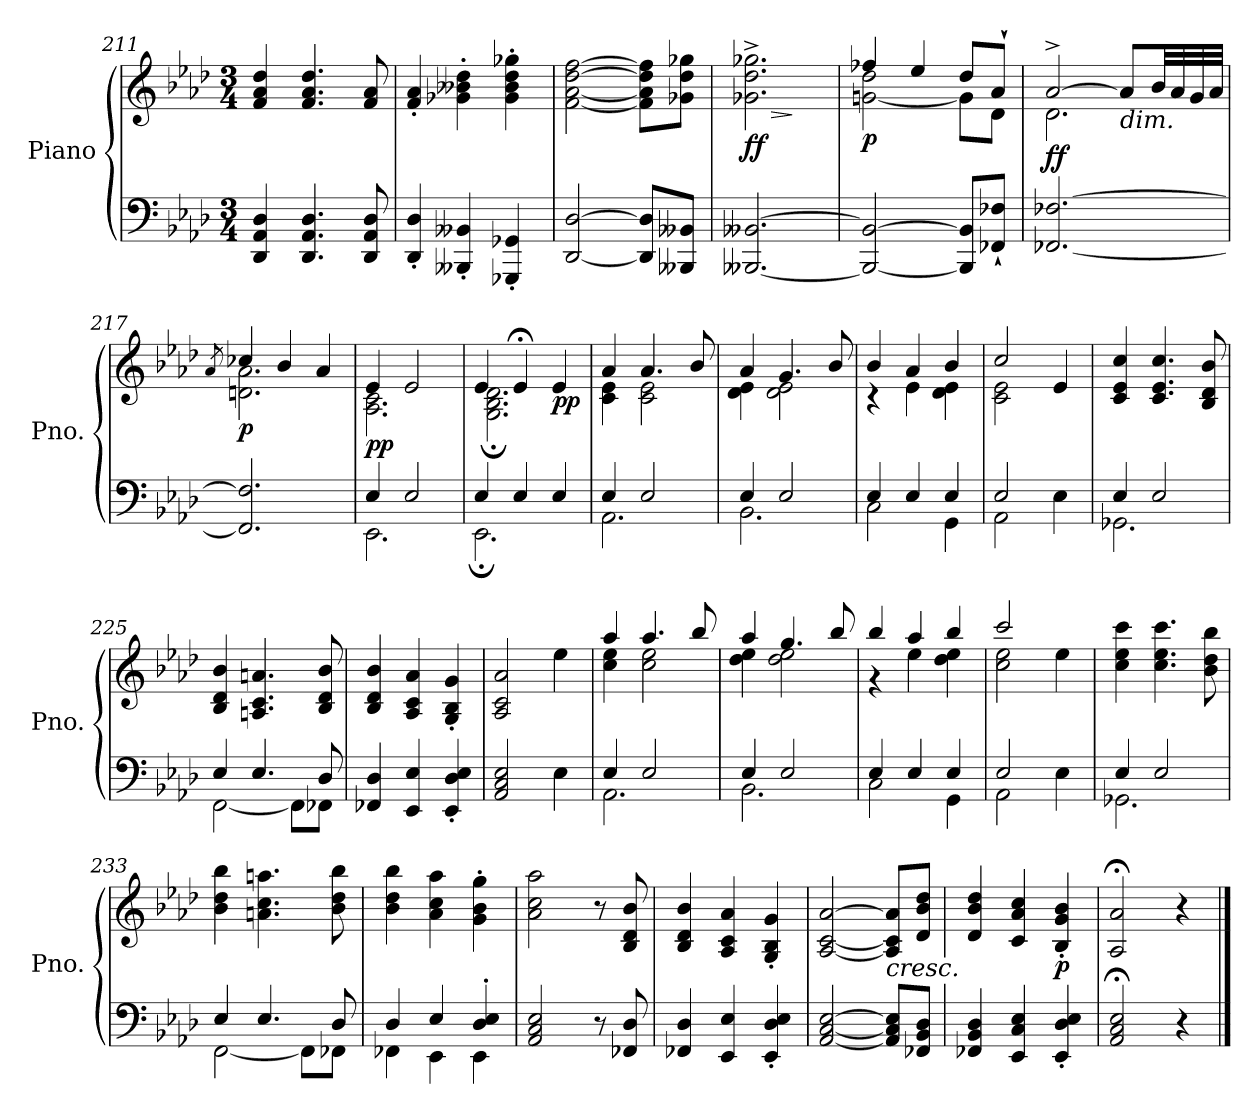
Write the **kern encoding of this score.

**kern	**kern	**dynam
*part1	*part1	*part1
*staff2	*staff1	*staff1/2
*I"Piano	*	*
*I'Pno.	*	*
!!LO:LB:g=z
*clefF4	*clefG2	*
*k[b-e-a-d-]	*k[b-e-a-d-]	*
*M3/4	*M3/4	*
=211	=211	=211
4DD-/ 4AA-/ 4D-/	4f/ 4a-/ 4dd-/	.
4.DD-/ 4.AA-/ 4.D-/	4.f/ 4.a-/ 4.dd-/	.
8DD-/ 8AA-/ 8D-/	8f/ 8a-/	.
=212	=212	=212
4DD-/' 4D-/'	4f/' 4a-/'	.
4BBB--X/' 4BB--X/'	4g-X\' 4b--X\' 4dd-\'	.
4GGG-X/' 4GG-X/'	4g-\' 4b--\' 4dd-\' 4gg-X\'	.
=213	=213	=213
[2DD-/ [2D-/	[2f\ [2a-\ [2dd-\ [2ff\	.
8DD-/] 8D-/]L	8f\] 8a-\] 8dd-\] 8ff\]L	.
8BBB--X/ 8BB--X/J	8g-X\ 8dd-\ 8gg-X\J	.
=214	=214	=214
!	!	!LO:HP:b
!	!	!LO:DY:n=1:b
[2.BBB--X/ [2.BB--X/	2.g-X\^ 2.dd-\^ 2.gg-X\^	> ff
.	.	]
=215	=215	=215
*	*^	*
!	!	!	!LO:DY:b
2BBB--/_ 2BB--/_	4ff-X/	[2gn\ 2dd-\	p
.	4ee-/	.	.
8BBB--/] 8BB--/]L	8dd-/L	8g\L]	.
8FF-X/` 8F-X/`J	8a-`/J	8d-\J	.
=216	=216	=216	=216
!	!	!	!LO:DY:b
[2.FF-X/ [2.F-X/	[2a-^/	2.d-\	ff
!	!LO:TX:b:i:t=dim.	!	!
.	8a-/L]	.	.
.	32b-/LL	.	.
.	32a-/	.	.
.	32g/	.	.
.	32a-/JJJ	.	.
=217	=217	=217	=217
.	8qa-/	.	.
!	!	!	!LO:DY:b
2.FF-/] 2.F-/]	4cc-X/	2.dn\ 2.a-\	p
.	4b-/	.	.
.	4a-/	.	.
!!LO:PB:g=z	!!
=218	=218	=218	=218
*^	*	*	*
!	!	!	!	!LO:DY:b
4E-/	2.EE-\	4e-/	2.A-\ 2.c\	pp
2E-/	.	2e-/	.	.
=219	=219	=219	=219	=219
4E-/	2.EE-;\	4e-/	2.G\; 2.B-\; 2.d-\;	.
4E-/	.	4e-;</	.	.
!	!	!	!	!LO:DY:b
4E-/	.	4e-/	.	pp
=220	=220	=220	=220	=220
4E-/	2.AA-\	4a-/	4c\ 4e-\	.
2E-/	.	4.a-/	2c\ 2e-\	.
.	.	8b-/	.	.
=221	=221	=221	=221	=221
4E-/	2.BB-\	4a-/	4d-\ 4e-\	.
2E-/	.	4.g/	2d-\ 2e-\	.
.	.	8b-/	.	.
=222	=222	=222	=222	=222
4E-/	2C\	4b-/	4r	.
4E-/	.	4a-/	4e-\	.
4E-/	4GG\	4b-/	4d-\ 4e-\	.
=223	=223	=223	=223	=223
2E-/	2AA-\	2cc/	2c\ 2e-\	.
4E-\	4ryy	4e-/	4ryy	.
*	*	*v	*v	*
=224	=224	=224	=224
4E-/	2.GG-X\	4c/ 4e-/ 4cc/	.
2E-/	.	4.c/ 4.e-/ 4.cc/	.
.	.	8B-/ 8d-/ 8b-/	.
=225	=225	=225	=225
4E-/	[2FF\	4B-/ 4d-/ 4b-/	.
4.E-/	.	4.An/ 4.c/ 4.an/	.
.	8FF\L]	.	.
8D-/	8FF-X\J	8B-/ 8d-/ 8b-/	.
*v	*v	*	*
=226	=226	=226
4FF-X/ 4D-/	4B-/ 4d-/ 4b-/	.
4EE-/ 4E-/	4A-/ 4c/ 4a-/	.
4EE-/' 4D-/' 4E-/'	4G/' 4B-/' 4g/'	.
!!LO:LB:g=z
=227	=227	=227
2AA-/ 2C/ 2E-/	2A-/ 2c/ 2a-/	.
4E-\	4ee-\	.
=228	=228	=228
*^	*^	*
4E-/	2.AA-\	4aa-/	4cc\ 4ee-\	.
2E-/	.	4.aa-/	2cc\ 2ee-\	.
.	.	8bb-/	.	.
=229	=229	=229	=229	=229
4E-/	2.BB-\	4aa-/	4dd-\ 4ee-\	.
2E-/	.	4.gg/	2dd-\ 2ee-\	.
.	.	8bb-/	.	.
=230	=230	=230	=230	=230
4E-/	2C\	4bb-/	4r	.
4E-/	.	4aa-/	4ee-\	.
4E-/	4GG\	4bb-/	4dd-\ 4ee-\	.
=231	=231	=231	=231	=231
2E-/	2AA-\	2ccc/	2cc\ 2ee-\	.
4E-\	4ryy	4ee-\	4ryy	.
*	*	*v	*v	*
=232	=232	=232	=232
4E-/	2.GG-X\	4cc\ 4ee-\ 4ccc\	.
2E-/	.	4.cc\ 4.ee-\ 4.ccc\	.
.	.	8b-\ 8dd-\ 8bb-\	.
=233	=233	=233	=233
4E-/	[2FF\	4b-\ 4dd-\ 4bb-\	.
4.E-/	.	4.an\ 4.cc\ 4.aan\	.
.	8FF\L]	.	.
8D-/	8FF-X\J	8b-\ 8dd-\ 8bb-\	.
=234	=234	=234	=234
4D-/	4FF-X\	4b-\ 4dd-\ 4bb-\	.
4E-/	4EE-\	4a-\ 4cc\ 4aa-\	.
4D-/' 4E-/'	4EE-\	4g\' 4b-\' 4gg\'	.
*v	*v	*	*
=235	=235	=235
2AA-/ 2C/ 2E-/	2a-\ 2cc\ 2aa-\	.
8r	8r	.
8FF-X/ 8D-/	8B-/ 8d-/ 8b-/	.
!!LO:LB:g=z
=236	=236	=236
4FF-X/ 4D-/	4B-/ 4d-/ 4b-/	.
4EE-/ 4E-/	4A-/ 4c/ 4a-/	.
4EE-/' 4D-/' 4E-/'	4G/' 4B-/' 4g/'	.
=237	=237	=237
[2AA-/ [2C/ [2E-/	[2A-/ [2c/ [2a-/	.
!	!LO:TX:b:i:t=cresc.	!
8AA-/] 8C/] 8E-/]L	8A-/] 8c/] 8a-/]L	.
8FF-X/ 8BB-/ 8D-/J	8d-/ 8b-/ 8dd-/J	.
=238	=238	=238
4FF-X/ 4BB-/ 4D-/	4d-/ 4b-/ 4dd-/	.
4EE-/ 4C/ 4E-/	4c/ 4a-/ 4cc/	.
!	!	!LO:DY:b
4EE-/' 4D-/' 4E-/'	4B-/' 4g/' 4b-/'	p
=239	=239	=239
2AA-/;< 2C/;< 2E-/;<	2A-/;< 2a-/;<	.
4r	4r	.
==	==	==
*-	*-	*-
